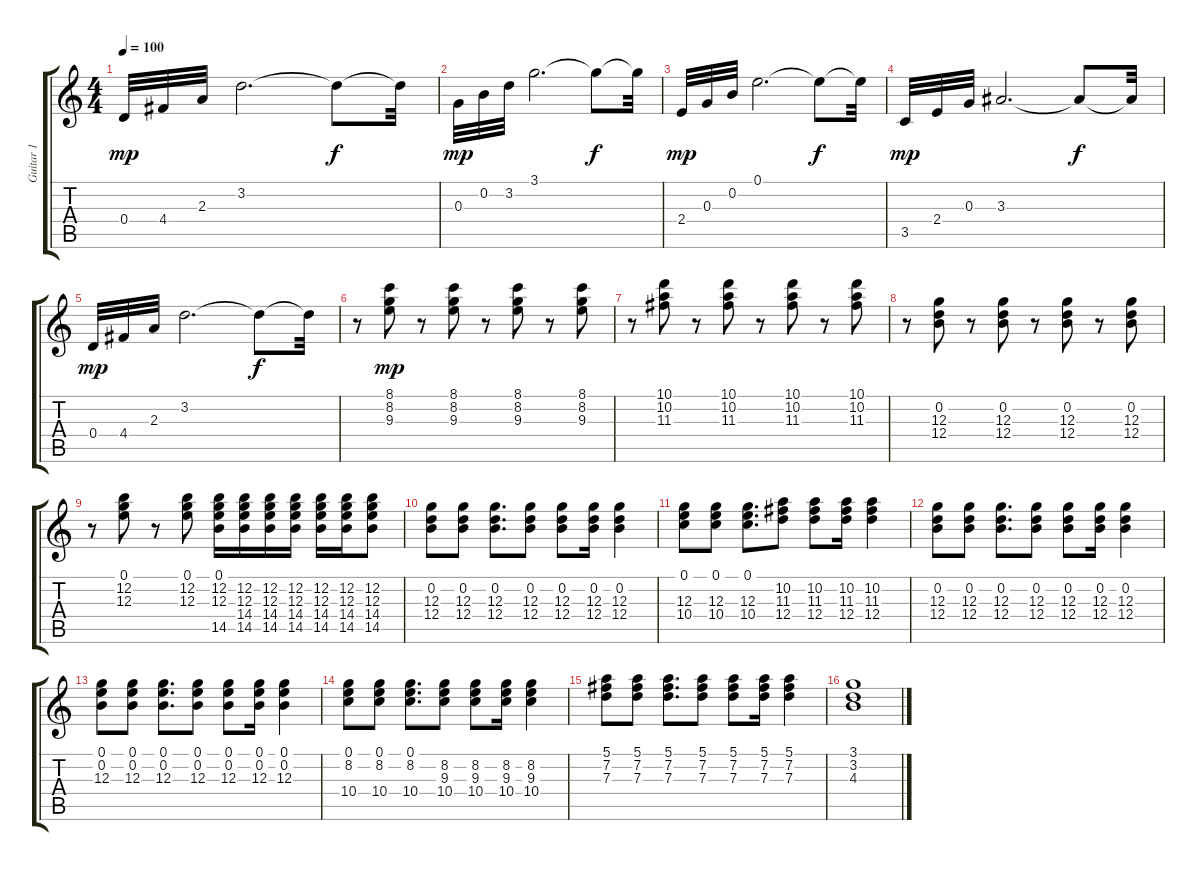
\track ("Guitar 1" "Guitar 1") {instrument electricguitarclean}
\staff {score tabs}
\tuning (E4 B3 G3 D3 A2 E2) {hide}
\ts (4 4)
\tempo 100
\clef g2
\ks c
0.4.32{dy mp} 4.4.32 2.3.32 3.2.2{d} 3.2{t}.8{dy f} 3.2{t}.32 |
0.3.32{dy mp} 0.2.32 3.2.32 3.1.2{d} 3.1{t}.8{dy f} 3.1{t}.32 |
2.4.32{dy mp} 0.3.32 0.2.32 0.1.2{d} 0.1{t}.8{dy f} 0.1{t}.32 |
3.5.32{dy mp} 2.4.32 0.3.32 3.3.2{d} 3.3{t}.8{dy f} 3.3{t}.32 |
0.4.32{dy mp} 4.4.32 2.3.32 3.2.2{d} 3.2{t}.8{dy f} 3.2{t}.32 |
r.8 (8.1 8.2 9.3).8{dy mp} r.8 (8.1 8.2 9.3).8 r.8 (8.1 8.2 9.3).8 r.8 (8.1 8.2 9.3).8 |
r.8 (10.1 10.2 11.3).8 r.8 (10.1 10.2 11.3).8 r.8 (10.1 10.2 11.3).8 r.8 (10.1 10.2 11.3).8 |
r.8 (0.2 12.3 12.4).8 r.8 (0.2 12.3 12.4).8 r.8 (0.2 12.3 12.4).8 r.8 (0.2 12.3 12.4).8 |
r.8 (0.1 12.2 12.3).8 r.8 (0.1 12.2 12.3).8 (0.1 12.2 12.3 14.5).16 (12.2 12.3 14.4 14.5).16 (12.2 12.3 14.4 14.5).16 (12.2 12.3 14.4 14.5).16 (12.2 12.3 14.4 14.5).16 (12.2 12.3 14.4 14.5).16 (12.2 12.3 14.4 14.5).8 |
(0.2 12.3 12.4).8 (0.2 12.3 12.4).8 (0.2 12.3 12.4).8{d} (0.2 12.3 12.4).8 (0.2 12.3 12.4).8 (0.2 12.3 12.4).16 (0.2 12.3 12.4).4 |
(0.1 12.3 10.4).8 (0.1 12.3 10.4).8 (0.1 12.3 10.4).8{d} (10.2 11.3 12.4).8 (10.2 11.3 12.4).8 (10.2 11.3 12.4).16 (10.2 11.3 12.4).4 |
(0.2 12.3 12.4).8 (0.2 12.3 12.4).8 (0.2 12.3 12.4).8{d} (0.2 12.3 12.4).8 (0.2 12.3 12.4).8 (0.2 12.3 12.4).16 (0.2 12.3 12.4).4 |
(0.1 0.2 12.3).8 (0.1 0.2 12.3).8 (0.1 0.2 12.3).8{d} (0.1 0.2 12.3).8 (0.1 0.2 12.3).8 (0.1 0.2 12.3).16 (0.1 0.2 12.3).4 |
(0.1 8.2 10.4).8 (0.1 8.2 10.4).8 (0.1 8.2 10.4).8{d} (8.2 9.3 10.4).8 (8.2 9.3 10.4).8 (8.2 9.3 10.4).16 (8.2 9.3 10.4).4 |
(5.1 7.2 7.3).8 (5.1 7.2 7.3).8 (5.1 7.2 7.3).8{d} (5.1 7.2 7.3).8 (5.1 7.2 7.3).8 (5.1 7.2 7.3).16 (5.1 7.2 7.3).4 |
(3.1 3.2 4.3).1
